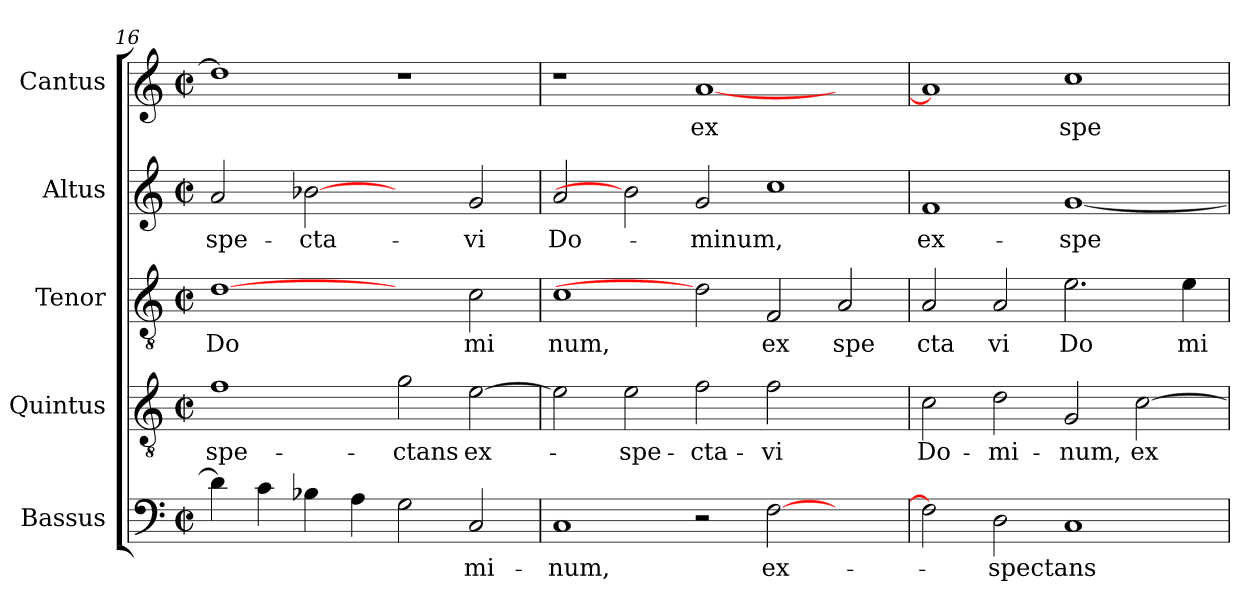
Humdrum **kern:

**kern	**text	**kern	**text	**kern	**text	**kern	**text	**kern	**text
*part5	*part5	*part4	*part4	*part3	*part3	*part2	*part2	*part1	*part1
*staff5	*staff5	*staff4	*staff4	*staff3	*staff3	*staff2	*staff2	*staff1	*staff1
*I"Bassus	*	*I"Quintus	*	*I"Tenor	*	*I"Altus	*	*I"Cantus	*
*clefF4	*	*clefGv2	*	*clefGv2	*	*clefG2	*	*clefG2	*
*M2/2	*	*M2/2	*	*M2/2	*	*M2/2	*	*M2/2	*
*met(c|)	*	*met(c|)	*	*met(c|)	*	*met(c|)	*	*met(c|)	*
=16	=16	=16	=16	=16	=16	=16	=16	=16	=16
!	!	!	!LO:LY:b:cj	!	!LO:LY:b:cj	!	!LO:LY:b:cj	!	!
4d\]	.	1f	-spe-	[1d	Do	2a/	-spe-	1dd]	.
4c\	.	.	.	.	.	.	.	.	.
!	!	!	!	!	!	!	!LO:LY:b:cj	!	!
4B-X\	.	.	.	.	.	[2b-X	-cta-	.	.
4A\	.	.	.	.	.	.	.	.	.
!	!	!	!LO:LY:b:cj	!	!	!	!	!	!
2G\	.	2g\	-ctans	2ryy	.	2ryy	.	1r	.
!	!LO:LY:b:cj	!	!LO:LY:b:cj	!	!LO:LY:b:cj	!	!LO:LY:b:cj	!	!
2C/	-mi-	[>2e\	ex-	2c\	mi	2g/	-vi	.	.
=17	=17	=17	=17	=17	=17	=17	=17	=17	=17
!	!LO:LY:b:cj	!	!	!	!LO:LY:b:cj	!	!LO:LY:b:cj	!	!
1C	-num,	2e\]	.	1c	num,	2a/	Do-	1r	.
!	!	!	!LO:LY:b:cj	!	!	!	!	!	!
.	.	2e\	-spe-	.	.	2b-]	.	.	.
!	!	!	!LO:LY:b:cj	!	!	!	!LO:LY:b	!	!LO:LY:b:cj
2r	.	2f\	-cta-	2d]	.	2g/	-minum,	[<1a	ex
!	!LO:LY:b:cj	!	!LO:LY:b:cj	!	!LO:LY:b:cj	!	!	!	!
[>2F\	ex-	2f\	-vi	2F/	ex	1cc	.	.	.
!	!	!	!	!	!LO:LY:b:cj	!	!	!	!
2ryy	.	2ryy	.	2A/	spe	.	.	2ryy	.
=18	=18	=18	=18	=18	=18	=18	=18	=18	=18
!	!	!	!LO:LY:b:cj	!	!LO:LY:b:cj	!	!LO:LY:b:cj	!	!
2F\]	.	2c\	Do-	2A/	cta	1f	ex-	1a]	.
!	!LO:LY:b	!	!LO:LY:b:cj	!	!LO:LY:b:cj	!	!	!	!
2D\	-spectans	2d\	-mi-	2A/	vi	.	.	.	.
!	!	!	!LO:LY:b:cj	!	!LO:LY:b:cj	!	!LO:LY:b:cj	!	!LO:LY:b:cj
1C	.	2G/	-num,	2.e\	Do	[>1g	-spe-	1cc	spe
!	!	!	!LO:LY:b:cj	!	!	!	!	!	!
.	.	[<2c\	ex-	.	.	.	.	.	.
!	!	!	!	!	!LO:LY:b:cj	!	!	!	!
.	.	.	.	4e\	mi	.	.	.	.
=	=	=	=	=	=	=	=	=	=
*-	*-	*-	*-	*-	*-	*-	*-	*-	*-
